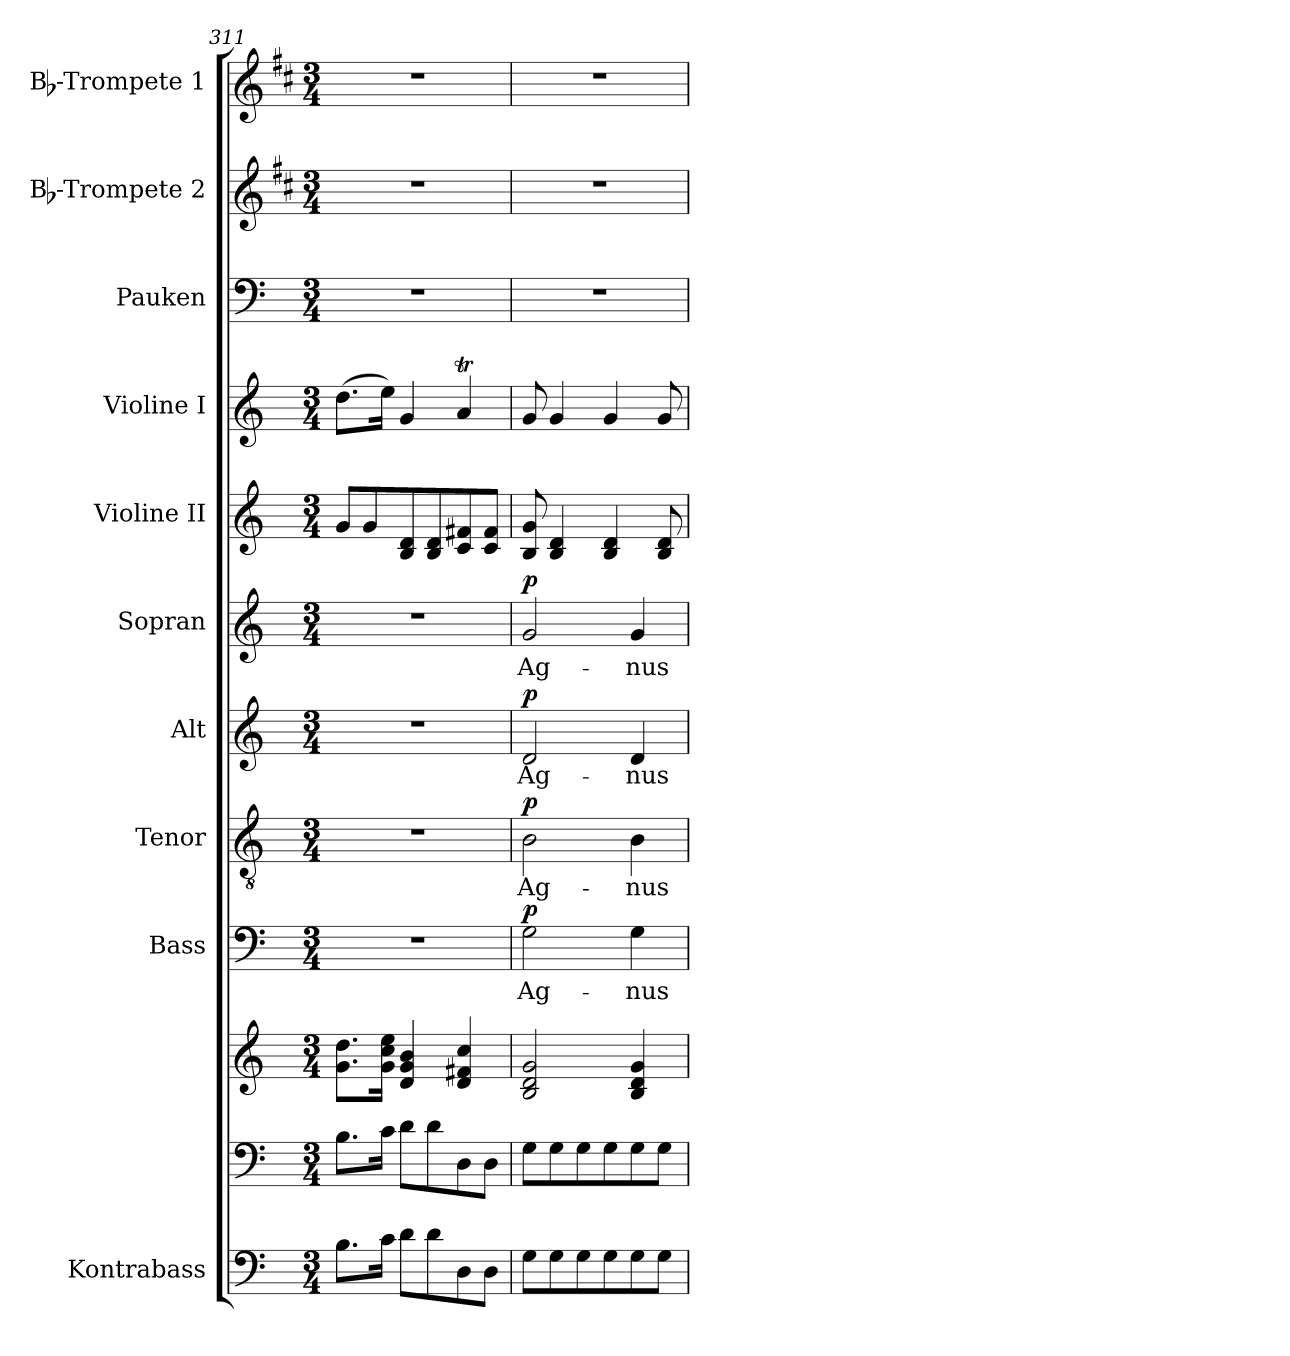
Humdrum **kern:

**kern	**kern	**kern	**kern	**text	**dynam	**kern	**text	**dynam	**kern	**text	**dynam	**kern	**text	**dynam	**kern	**kern	**kern	**kern	**kern
*part11	*part10	*part10	*part9	*part9	*part9	*part8	*part8	*part8	*part7	*part7	*part7	*part6	*part6	*part6	*part5	*part4	*part3	*part2	*part1
*staff12	*staff11	*staff10	*staff9	*staff9	*staff9	*staff8	*staff8	*staff8	*staff7	*staff7	*staff7	*staff6	*staff6	*staff6	*staff5	*staff4	*staff3	*staff2	*staff1
*I"Kontrabass	*	*	*I"Bass	*	*	*I"Tenor	*	*	*I"Alt	*	*	*I"Sopran	*	*	*I"Violine II	*I"Violine I	*I"Pauken	*I"Bb-Trompete 2	*I"Bb-Trompete 1
*I'Kb.	*	*	*I'B.	*	*	*I'T.	*	*	*I'A.	*	*	*I'S.	*	*	*I'Vl. II	*I'Vl. I	*I'Pk.	*I'Bb Trp. 2	*I'Bb Trp. 1
*clefF4	*clefF4	*clefG2	*clefF4	*	*	*clefGv2	*	*	*clefG2	*	*	*clefG2	*	*	*clefG2	*clefG2	*clefF4	*clefG2	*clefG2
*ITrd7c12	*	*	*	*	*	*	*	*	*	*	*	*	*	*	*	*	*	*ITrd1c2	*ITrd1c2
*k[]	*k[]	*k[]	*k[]	*	*	*k[]	*	*	*k[]	*	*	*k[]	*	*	*k[]	*k[]	*k[]	*k[]	*k[]
*C:	*C:	*C:	*C:	*	*	*C:	*	*	*C:	*	*	*C:	*	*	*C:	*C:	*C:	*C:	*C:
*M3/4	*M3/4	*M3/4	*M3/4	*	*	*M3/4	*	*	*M3/4	*	*	*M3/4	*	*	*M3/4	*M3/4	*M3/4	*M3/4	*M3/4
=311	=311	=311	=311	=311	=311	=311	=311	=311	=311	=311	=311	=311	=311	=311	=311	=311	=311	=311	=311
8.BB\L	8.B\L	8.g\ 8.dd\L	2.r	.	.	2.r	.	.	2.r	.	.	2.r	.	.	8g/L	(>8.dd\L	2.r	2.r	2.r
.	.	.	.	.	.	.	.	.	.	.	.	.	.	.	8g/	.	.	.	.
16C\Jk	16c\Jk	16g\ 16cc\ 16ee\Jk	.	.	.	.	.	.	.	.	.	.	.	.	.	16ee\Jk)	.	.	.
8D\L	8d\L	4d/ 4g/ 4b/	.	.	.	.	.	.	.	.	.	.	.	.	8B/ 8d/	4g/	.	.	.
8D\	8d\	.	.	.	.	.	.	.	.	.	.	.	.	.	8B/ 8d/	.	.	.	.
8DD\	8D\	4d/ 4f#X/ 4cc/	.	.	.	.	.	.	.	.	.	.	.	.	8c/ 8f#X/	4aT/	.	.	.
8DD\J	8D\J	.	.	.	.	.	.	.	.	.	.	.	.	.	8c/ 8f#/J	.	.	.	.
=312	=312	=312	=312	=312	=312	=312	=312	=312	=312	=312	=312	=312	=312	=312	=312	=312	=312	=312	=312
!	!	!	!	!LO:LY:b	!LO:DY:a	!	!LO:LY:b	!LO:DY:a	!	!LO:LY:b	!LO:DY:a	!	!LO:LY:b	!LO:DY:a	!	!	!	!	!
8GG\L	8G\L	2B/ 2d/ 2g/	2G\	Ag-	p	2B\	Ag-	p	2d/	Ag-	p	2g/	Ag-	p	8B/ 8g/	8g/	2.r	2.r	2.r
8GG\	8G\	.	.	.	.	.	.	.	.	.	.	.	.	.	4B/ 4d/	4g/	.	.	.
8GG\	8G\	.	.	.	.	.	.	.	.	.	.	.	.	.	.	.	.	.	.
8GG\	8G\	.	.	.	.	.	.	.	.	.	.	.	.	.	4B/ 4d/	4g/	.	.	.
!	!	!	!	!LO:LY:b	!	!	!LO:LY:b	!	!	!LO:LY:b	!	!	!LO:LY:b	!	!	!	!	!	!
8GG\	8G\	4B/ 4d/ 4g/	4G\	-nus	.	4B\	-nus	.	4d/	-nus	.	4g/	-nus	.	.	.	.	.	.
8GG\J	8G\J	.	.	.	.	.	.	.	.	.	.	.	.	.	8B/ 8d/	8g/	.	.	.
=	=	=	=	=	=	=	=	=	=	=	=	=	=	=	=	=	=	=	=
*-	*-	*-	*-	*-	*-	*-	*-	*-	*-	*-	*-	*-	*-	*-	*-	*-	*-	*-	*-
